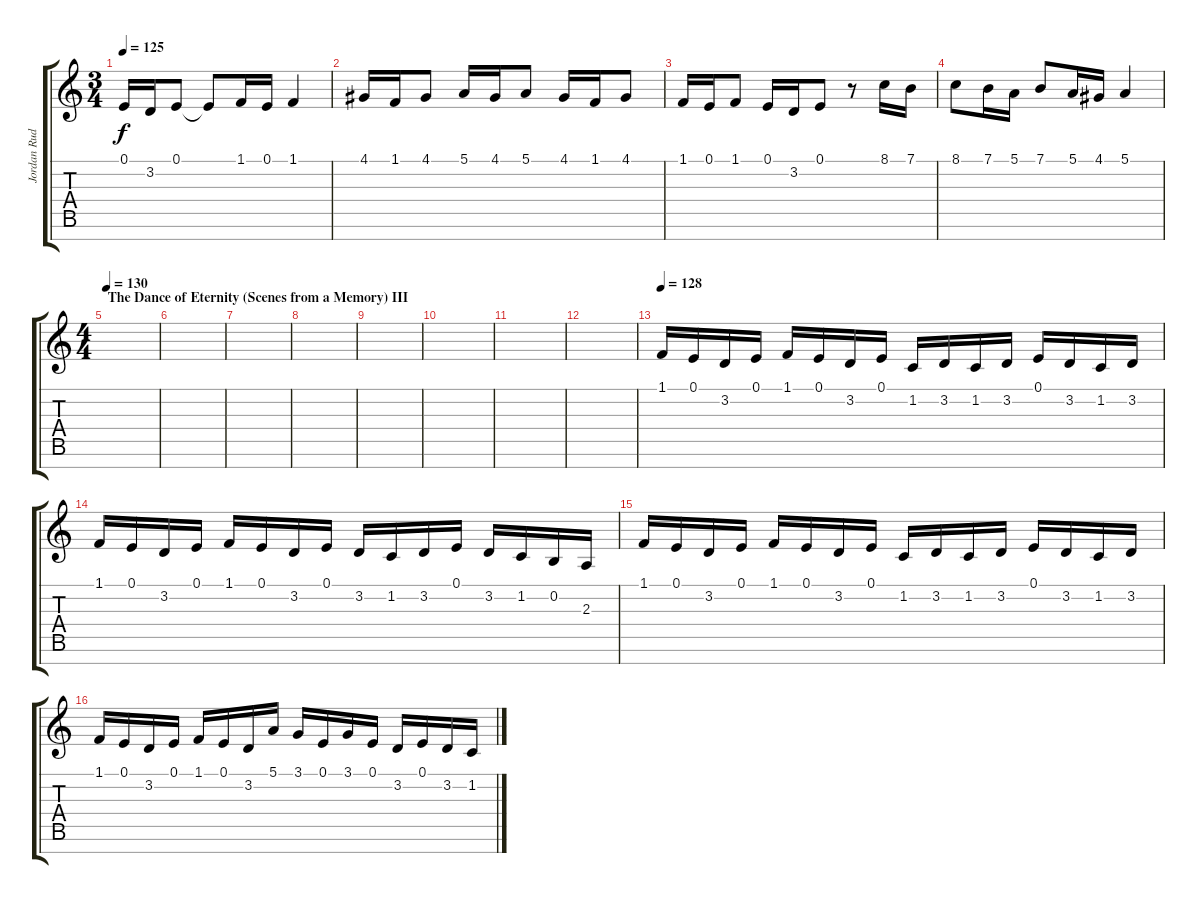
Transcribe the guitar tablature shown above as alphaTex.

\track ("Jordan Rudess Lead 2 (Dual Voice)" "Jordan Rud") {instrument lead2sawtooth}
\staff {score tabs}
\tuning (E4 B3 G3 D3 A2 E2 B1) {hide}
\ts (3 4)
\tempo 125
\clef g2
\ks c
0.1.16{dy f} 3.2.16 0.1.8 0.1{t}.8 1.1.16 0.1.16 1.1.4 |
4.1.16 1.1.16 4.1.8 5.1.16 4.1.16 5.1.8 4.1.16 1.1.16 4.1.8 |
1.1.16 0.1.16 1.1.8 0.1.16 3.2.16 0.1.8 r.8 8.1.16 7.1.16 |
8.1.8 7.1.16 5.1.16 7.1.8 5.1.16 4.1.16 5.1.4{instrument shamisen} |
\ts (4 4)
\section ("" "The Dance of Eternity (Scenes from a Memory) III")
\tempo 130
|
|
|
|
|
|
|
|
\tempo 128
1.1.16{volume 16 instrument shamisen} 0.1.16 3.2.16 0.1.16 1.1.16 0.1.16 3.2.16 0.1.16 1.2.16 3.2.16 1.2.16 3.2.16 0.1.16 3.2.16 1.2.16 3.2.16 |
1.1.16 0.1.16 3.2.16 0.1.16 1.1.16 0.1.16 3.2.16 0.1.16 3.2.16 1.2.16 3.2.16 0.1.16 3.2.16 1.2.16 0.2.16 2.3.16 |
1.1.16 0.1.16 3.2.16 0.1.16 1.1.16 0.1.16 3.2.16 0.1.16 1.2.16 3.2.16 1.2.16 3.2.16 0.1.16 3.2.16 1.2.16 3.2.16 |
1.1.16 0.1.16 3.2.16 0.1.16 1.1.16 0.1.16 3.2.16 5.1.16 3.1.16 0.1.16 3.1.16 0.1.16 3.2.16 0.1.16 3.2.16 1.2.16
